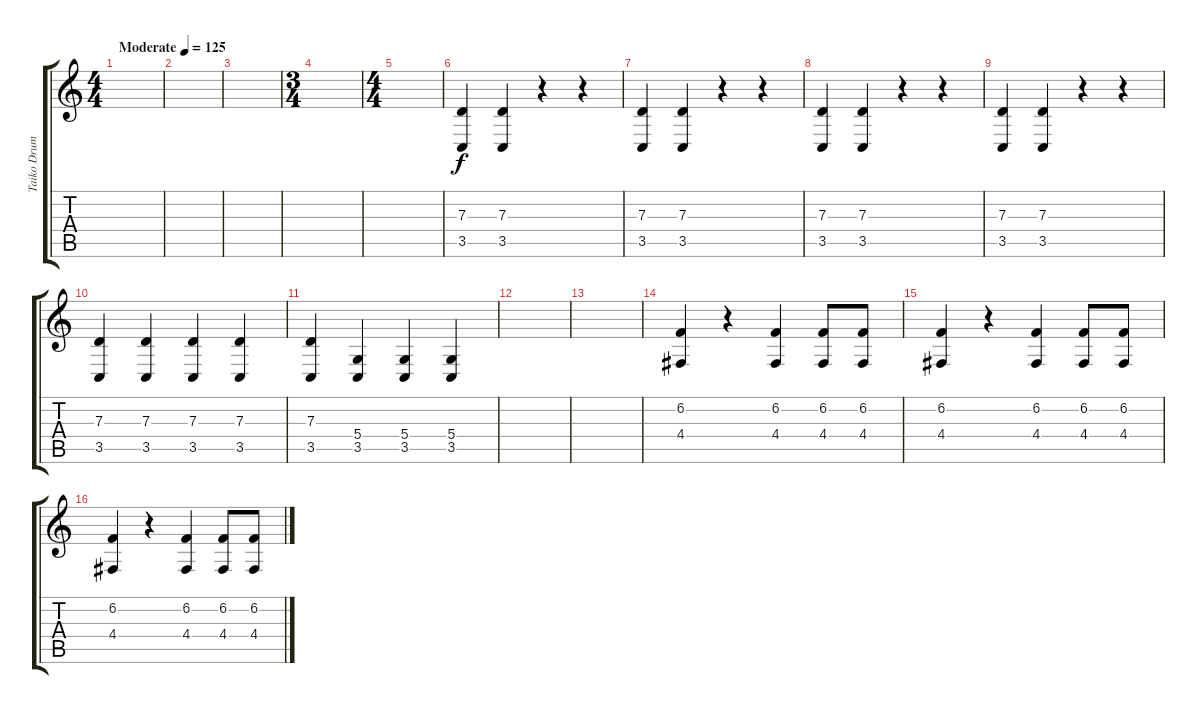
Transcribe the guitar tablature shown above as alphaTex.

\track ("Taiko Drum" "Taiko Drum") {instrument taikodrum}
\staff {score tabs}
\tuning (E4 B3 G3 D3 A2 E2) {hide}
\ts (4 4)
\tempo (125 "Moderate")
\clef g2
\ks c
|
|
|
\ts (3 4)
|
\ts (4 4)
|
(7.3 3.5).4 (7.3 3.5).4 r.4 r.4 |
(7.3 3.5).4 (7.3 3.5).4 r.4 r.4 |
(7.3 3.5).4 (7.3 3.5).4 r.4 r.4 |
(7.3 3.5).4 (7.3 3.5).4 r.4 r.4 |
(7.3 3.5).4 (7.3 3.5).4 (7.3 3.5).4 (7.3 3.5).4 |
(7.3 3.5).4 (5.4 3.5).4 (5.4 3.5).4 (5.4 3.5).4 |
|
|
(6.2 4.4).4 r.4 (6.2 4.4).4 (6.2 4.4).8 (6.2 4.4).8 |
(6.2 4.4).4 r.4 (6.2 4.4).4 (6.2 4.4).8 (6.2 4.4).8 |
(6.2 4.4).4 r.4 (6.2 4.4).4 (6.2 4.4).8 (6.2 4.4).8
